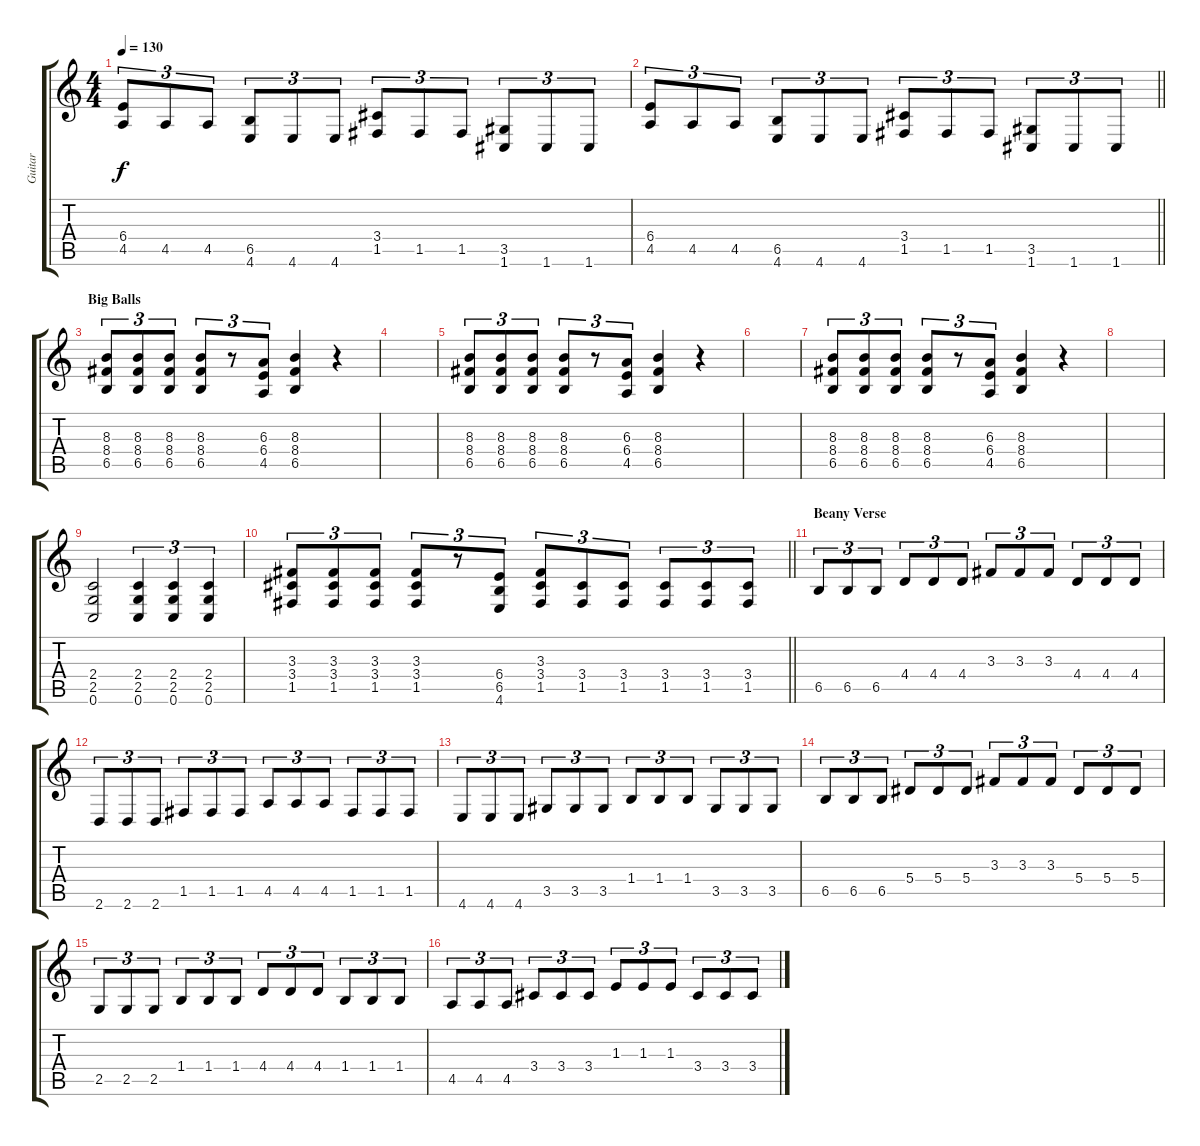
\track ("Guitar" "Guitar") {instrument distortionguitar}
\staff {score tabs}
\tuning (C4 G3 Eb3 Bb2 F2 C2) {hide}
\ts (4 4)
\tempo 130
\clef g2
\ks c
(6.4 4.5).8{tu (3 2) dy f} 4.5.8{tu (3 2)} 4.5.8{tu (3 2)} (6.5 4.6).8{tu (3 2)} 4.6.8{tu (3 2)} 4.6.8{tu (3 2)} (3.4 1.5).8{tu (3 2)} 1.5.8{tu (3 2)} 1.5.8{tu (3 2)} (3.5 1.6).8{tu (3 2)} 1.6.8{tu (3 2)} 1.6.8{tu (3 2)} |
\barLineRight lightlight
(6.4 4.5).8{tu (3 2)} 4.5.8{tu (3 2)} 4.5.8{tu (3 2)} (6.5 4.6).8{tu (3 2)} 4.6.8{tu (3 2)} 4.6.8{tu (3 2)} (3.4 1.5).8{tu (3 2)} 1.5.8{tu (3 2)} 1.5.8{tu (3 2)} (3.5 1.6).8{tu (3 2)} 1.6.8{tu (3 2)} 1.6.8{tu (3 2)} |
\section ("" "Big Balls")
(8.3 8.4 6.5).8{tu (3 2)} (8.3 8.4 6.5).8{tu (3 2)} (8.3 8.4 6.5).8{tu (3 2)} (8.3 8.4 6.5).8{tu (3 2)} r.8{tu (3 2)} (6.3 6.4 4.5).8{tu (3 2)} (8.3 8.4 6.5).4 r.4 |
|
(8.3 8.4 6.5).8{tu (3 2)} (8.3 8.4 6.5).8{tu (3 2)} (8.3 8.4 6.5).8{tu (3 2)} (8.3 8.4 6.5).8{tu (3 2)} r.8{tu (3 2)} (6.3 6.4 4.5).8{tu (3 2)} (8.3 8.4 6.5).4 r.4 |
|
(8.3 8.4 6.5).8{tu (3 2)} (8.3 8.4 6.5).8{tu (3 2)} (8.3 8.4 6.5).8{tu (3 2)} (8.3 8.4 6.5).8{tu (3 2)} r.8{tu (3 2)} (6.3 6.4 4.5).8{tu (3 2)} (8.3 8.4 6.5).4 r.4 |
|
(2.4 2.5 0.6).2 (2.4 2.5 0.6).4{tu (3 2)} (2.4 2.5 0.6).4{tu (3 2)} (2.4 2.5 0.6).4{tu (3 2)} |
\barLineRight lightlight
(3.3 3.4 1.5).8{tu (3 2)} (3.3 3.4 1.5).8{tu (3 2)} (3.3 3.4 1.5).8{tu (3 2)} (3.3 3.4 1.5).8{tu (3 2)} r.8{tu (3 2)} (6.4 6.5 4.6).8{tu (3 2)} (3.3 3.4 1.5).8{tu (3 2)} (3.4 1.5).8{tu (3 2)} (3.4 1.5).8{tu (3 2)} (3.4 1.5).8{tu (3 2)} (3.4 1.5).8{tu (3 2)} (3.4 1.5).8{tu (3 2)} |
\section ("" "Beany Verse")
6.5.8{tu (3 2)} 6.5.8{tu (3 2)} 6.5.8{tu (3 2)} 4.4.8{tu (3 2)} 4.4.8{tu (3 2)} 4.4.8{tu (3 2)} 3.3.8{tu (3 2)} 3.3.8{tu (3 2)} 3.3.8{tu (3 2)} 4.4.8{tu (3 2)} 4.4.8{tu (3 2)} 4.4.8{tu (3 2)} |
2.6.8{tu (3 2)} 2.6.8{tu (3 2)} 2.6.8{tu (3 2)} 1.5.8{tu (3 2)} 1.5.8{tu (3 2)} 1.5.8{tu (3 2)} 4.5.8{tu (3 2)} 4.5.8{tu (3 2)} 4.5.8{tu (3 2)} 1.5.8{tu (3 2)} 1.5.8{tu (3 2)} 1.5.8{tu (3 2)} |
4.6.8{tu (3 2)} 4.6.8{tu (3 2)} 4.6.8{tu (3 2)} 3.5.8{tu (3 2)} 3.5.8{tu (3 2)} 3.5.8{tu (3 2)} 1.4.8{tu (3 2)} 1.4.8{tu (3 2)} 1.4.8{tu (3 2)} 3.5.8{tu (3 2)} 3.5.8{tu (3 2)} 3.5.8{tu (3 2)} |
6.5.8{tu (3 2)} 6.5.8{tu (3 2)} 6.5.8{tu (3 2)} 5.4.8{tu (3 2)} 5.4.8{tu (3 2)} 5.4.8{tu (3 2)} 3.3.8{tu (3 2)} 3.3.8{tu (3 2)} 3.3.8{tu (3 2)} 5.4.8{tu (3 2)} 5.4.8{tu (3 2)} 5.4.8{tu (3 2)} |
2.5.8{tu (3 2)} 2.5.8{tu (3 2)} 2.5.8{tu (3 2)} 1.4.8{tu (3 2)} 1.4.8{tu (3 2)} 1.4.8{tu (3 2)} 4.4.8{tu (3 2)} 4.4.8{tu (3 2)} 4.4.8{tu (3 2)} 1.4.8{tu (3 2)} 1.4.8{tu (3 2)} 1.4.8{tu (3 2)} |
4.5.8{tu (3 2)} 4.5.8{tu (3 2)} 4.5.8{tu (3 2)} 3.4.8{tu (3 2)} 3.4.8{tu (3 2)} 3.4.8{tu (3 2)} 1.3.8{tu (3 2)} 1.3.8{tu (3 2)} 1.3.8{tu (3 2)} 3.4.8{tu (3 2)} 3.4.8{tu (3 2)} 3.4.8{tu (3 2)}
